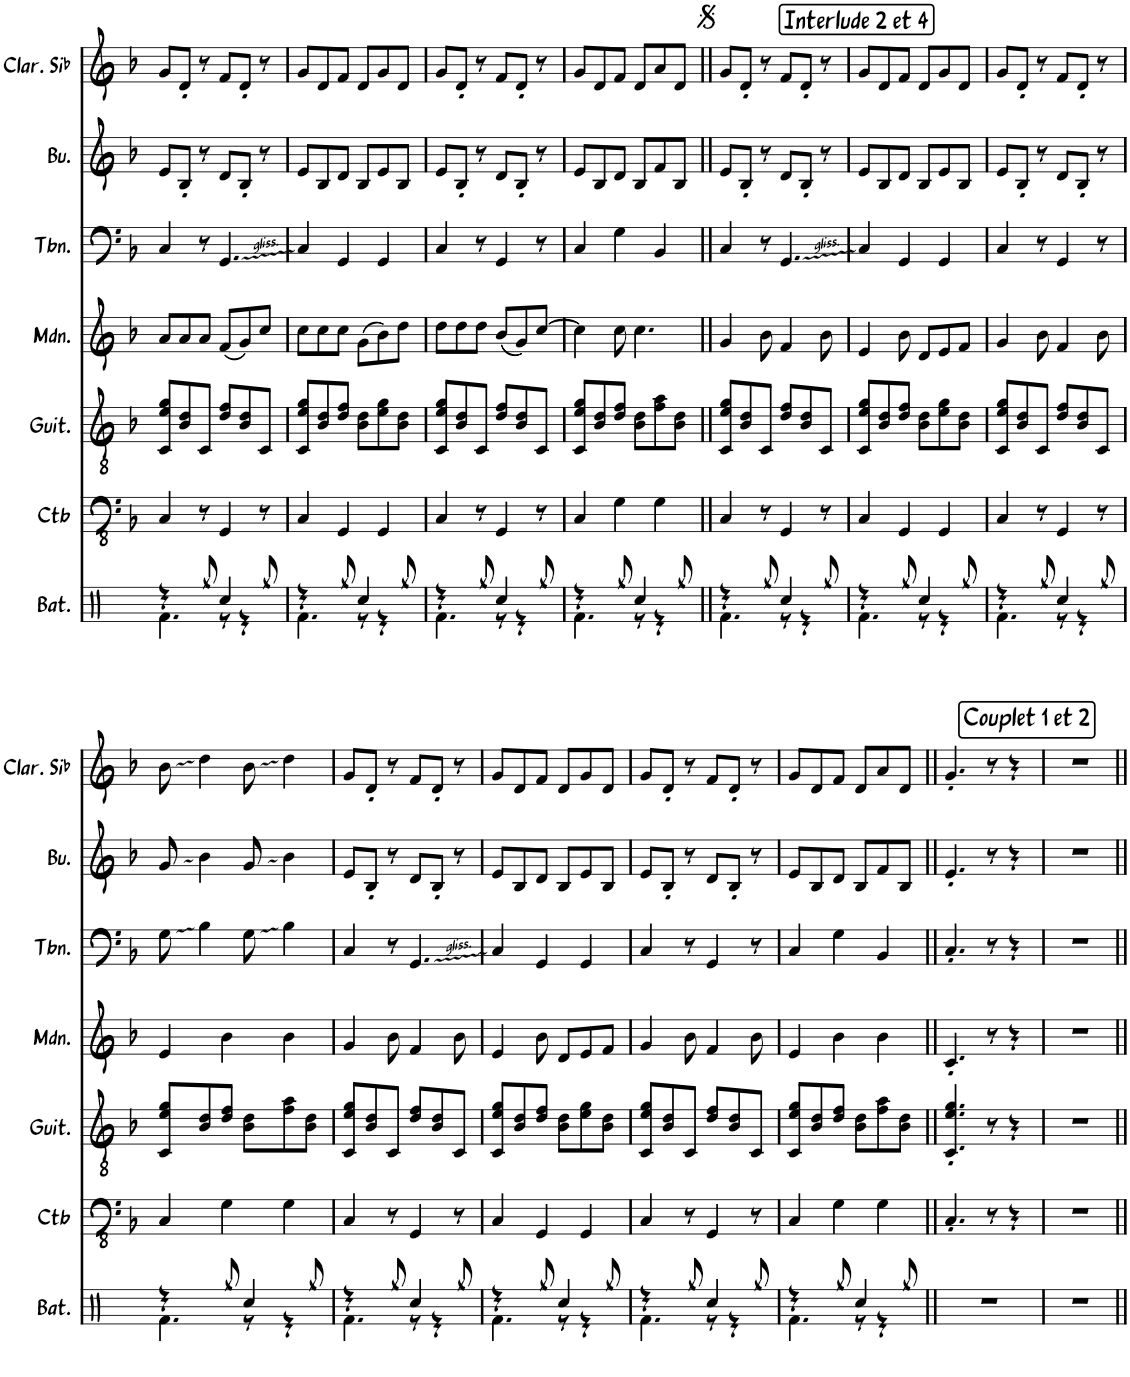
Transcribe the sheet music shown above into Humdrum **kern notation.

**kern	**kern	**kern	**kern	**kern	**kern	**kern
*part7	*part6	*part5	*part4	*part3	*part2	*part1
*staff7	*staff6	*staff5	*staff4	*staff3	*staff2	*staff1
*I"Batterie	*I"Contrebasse	*I"Guitare	*I"Mandoline	*I"Trombone	*I"Bugle	*I"Clarinette en Sib
*I'Bat.	*I'Ctb	*I'Guit.	*I'Mdn.	*I'Tbn.	*I'Bu.	*I'Clar. Sib
!!LO:PB:g=z
*clefX	*clefFv4	*clefGv2	*clefG2	*clefF4	*clefG2	*clefG2
*	*	*	*	*	*ITrd1c2	*ITrd1c2
*k[]	*k[b-]	*k[b-]	*k[b-]	*k[b-]	*k[b-]	*k[b-]
*M6/8	*M6/8	*M6/8	*M6/8	*M6/8	*M6/8	*M6/8
=14	=14	=14	=14	=14	=14	=14
*^	*	*	*	*	*	*
4r	4.Rf\	4CC/	8C/ 8e/ 8g/L	8a/L	4C/	8e/L	8g/L
.	.	.	8B-/ 8d/	8a/	.	8B-'/J	8d'/J
8Rgg/	.	8r	8C/J	8a/J	8r	8r	8r
4Rcc/	8r	4GGG/	8d/ 8f/L	(8f/L	4.GG/	8d/L	8f/L
.	4r	.	8B-/ 8d/	8g/)	.	8B-'/J	8d'/J
8Rgg/	.	8r	8C/J	8cc/J	.	8r	8r
=15	=15	=15	=15	=15	=15	=15	=15
4r	4.Rf\	4CC/	8C/ 8e/ 8g/L	8cc\L	4C/	8e/L	8g/L
.	.	.	8B-/ 8d/	8cc\	.	8B-/	8d/
8Rgg/	.	4GGG/	8d/ 8f/J	8cc\J	4GG/	8d/J	8f/J
4Rcc/	8r	.	8B-\ 8d\L	(8g\L	.	8B-/L	8d/L
.	4r	4GGG/	8e\ 8g\	8b-\)	4GG/	8e/	8g/
8Rgg/	.	.	8B-\ 8d\J	8dd\J	.	8B-/J	8d/J
=16	=16	=16	=16	=16	=16	=16	=16
4r	4.Rf\	4CC/	8C/ 8e/ 8g/L	8dd\L	4C/	8e/L	8g/L
.	.	.	8B-/ 8d/	8dd\	.	8B-'/J	8d'/J
8Rgg/	.	8r	8C/J	8dd\J	8r	8r	8r
4Rcc/	8r	4GGG/	8d/ 8f/L	(8b-/L	4GG/	8d/L	8f/L
.	4r	.	8B-/ 8d/	8g/)	.	8B-'/J	8d'/J
8Rgg/	.	8r	8C/J	[8cc/J	8r	8r	8r
=17	=17	=17	=17	=17	=17	=17	=17
4r	4.Rf\	4CC/	8C/ 8e/ 8g/L	4cc\]	4C/	8e/L	8g/L
.	.	.	8B-/ 8d/	.	.	8B-/	8d/
8Rgg/	.	4GG\	8d/ 8f/J	8cc\	4G\	8d/J	8f/J
4Rcc/	8r	.	8B-\ 8d\L	4.cc\	.	8B-/L	8d/L
.	4r	4GG\	8f\ 8a\	.	4BB-/	8f/	8a/
8Rgg/	.	.	8B-\ 8d\J	.	.	8B-/J	8d/J
!!LO:REH:place=s1:a:B:rj:fs=14:t=Interlude 2 et 4
=18||	=18||	=18||	=18||	=18||	=18||	=18||	=18||
4r	4.Rf\	4CC/	8C/ 8e/ 8g/L	4g/	4C/	8e/L	8g/L
.	.	.	8B-/ 8d/	.	.	8B-'/J	8d'/J
8Rgg/	.	8r	8C/J	8b-\	8r	8r	8r
4Rcc/	8r	4GGG/	8d/ 8f/L	4f/	4.GG/	8d/L	8f/L
.	4r	.	8B-/ 8d/	.	.	8B-'/J	8d'/J
8Rgg/	.	8r	8C/J	8b-\	.	8r	8r
=19	=19	=19	=19	=19	=19	=19	=19
4r	4.Rf\	4CC/	8C/ 8e/ 8g/L	4e/	4C/	8e/L	8g/L
.	.	.	8B-/ 8d/	.	.	8B-/	8d/
8Rgg/	.	4GGG/	8d/ 8f/J	8b-\	4GG/	8d/J	8f/J
4Rcc/	8r	.	8B-\ 8d\L	8d/L	.	8B-/L	8d/L
.	4r	4GGG/	8e\ 8g\	8e/	4GG/	8e/	8g/
8Rgg/	.	.	8B-\ 8d\J	8f/J	.	8B-/J	8d/J
=20	=20	=20	=20	=20	=20	=20	=20
4r	4.Rf\	4CC/	8C/ 8e/ 8g/L	4g/	4C/	8e/L	8g/L
.	.	.	8B-/ 8d/	.	.	8B-'/J	8d'/J
8Rgg/	.	8r	8C/J	8b-\	8r	8r	8r
4Rcc/	8r	4GGG/	8d/ 8f/L	4f/	4GG/	8d/L	8f/L
.	4r	.	8B-/ 8d/	.	.	8B-'/J	8d'/J
8Rgg/	.	8r	8C/J	8b-\	8r	8r	8r
!!LO:LB:g=z
=21	=21	=21	=21	=21	=21	=21	=21
4r	4.Rf\	4CC/	8C/ 8e/ 8g/L	4e/	8G\	8g/	8b-\
.	.	.	8B-/ 8d/	.	4B-\	4b-\	4dd\
8Rgg/	.	4GG\	8d/ 8f/J	4b-\	.	.	.
4Rcc/	8r	.	8B-\ 8d\L	.	8G\	8g/	8b-\
.	4r	4GG\	8f\ 8a\	4b-\	4B-\	4b-\	4dd\
8Rgg/	.	.	8B-\ 8d\J	.	.	.	.
=22	=22	=22	=22	=22	=22	=22	=22
4r	4.Rf\	4CC/	8C/ 8e/ 8g/L	4g/	4C/	8e/L	8g/L
.	.	.	8B-/ 8d/	.	.	8B-'/J	8d'/J
8Rgg/	.	8r	8C/J	8b-\	8r	8r	8r
4Rcc/	8r	4GGG/	8d/ 8f/L	4f/	4.GG/	8d/L	8f/L
.	4r	.	8B-/ 8d/	.	.	8B-'/J	8d'/J
8Rgg/	.	8r	8C/J	8b-\	.	8r	8r
=23	=23	=23	=23	=23	=23	=23	=23
4r	4.Rf\	4CC/	8C/ 8e/ 8g/L	4e/	4C/	8e/L	8g/L
.	.	.	8B-/ 8d/	.	.	8B-/	8d/
8Rgg/	.	4GGG/	8d/ 8f/J	8b-\	4GG/	8d/J	8f/J
4Rcc/	8r	.	8B-\ 8d\L	8d/L	.	8B-/L	8d/L
.	4r	4GGG/	8e\ 8g\	8e/	4GG/	8e/	8g/
8Rgg/	.	.	8B-\ 8d\J	8f/J	.	8B-/J	8d/J
=24	=24	=24	=24	=24	=24	=24	=24
4r	4.Rf\	4CC/	8C/ 8e/ 8g/L	4g/	4C/	8e/L	8g/L
.	.	.	8B-/ 8d/	.	.	8B-'/J	8d'/J
8Rgg/	.	8r	8C/J	8b-\	8r	8r	8r
4Rcc/	8r	4GGG/	8d/ 8f/L	4f/	4GG/	8d/L	8f/L
.	4r	.	8B-/ 8d/	.	.	8B-'/J	8d'/J
8Rgg/	.	8r	8C/J	8b-\	8r	8r	8r
=25	=25	=25	=25	=25	=25	=25	=25
4r	4.Rf\	4CC/	8C/ 8e/ 8g/L	4e/	4C/	8e/L	8g/L
.	.	.	8B-/ 8d/	.	.	8B-/	8d/
8Rgg/	.	4GG\	8d/ 8f/J	4b-\	4G\	8d/J	8f/J
4Rcc/	8r	.	8B-\ 8d\L	.	.	8B-/L	8d/L
.	4r	4GG\	8f\ 8a\	4b-\	4BB-/	8f/	8a/
8Rgg/	.	.	8B-\ 8d\J	.	.	8B-/J	8d/J
*v	*v	*	*	*	*	*	*
!!LO:REH:place=s1:a:B:rj:fs=14:t=Couplet 1 et 2
=26||	=26||	=26||	=26||	=26||	=26||	=26||
2.r	4.CC'/	4.C/' 4.e/' 4.g/'	4.c'/	4.C'/	4.e'/	4.g'/
.	8r	8r	8r	8r	8r	8r
.	4r	4r	4r	4r	4r	4r
=27	=27	=27	=27	=27	=27	=27
2.r	2.r	2.r	2.r	2.r	2.r	2.r
=||	=||	=||	=||	=||	=||	=||
*-	*-	*-	*-	*-	*-	*-
